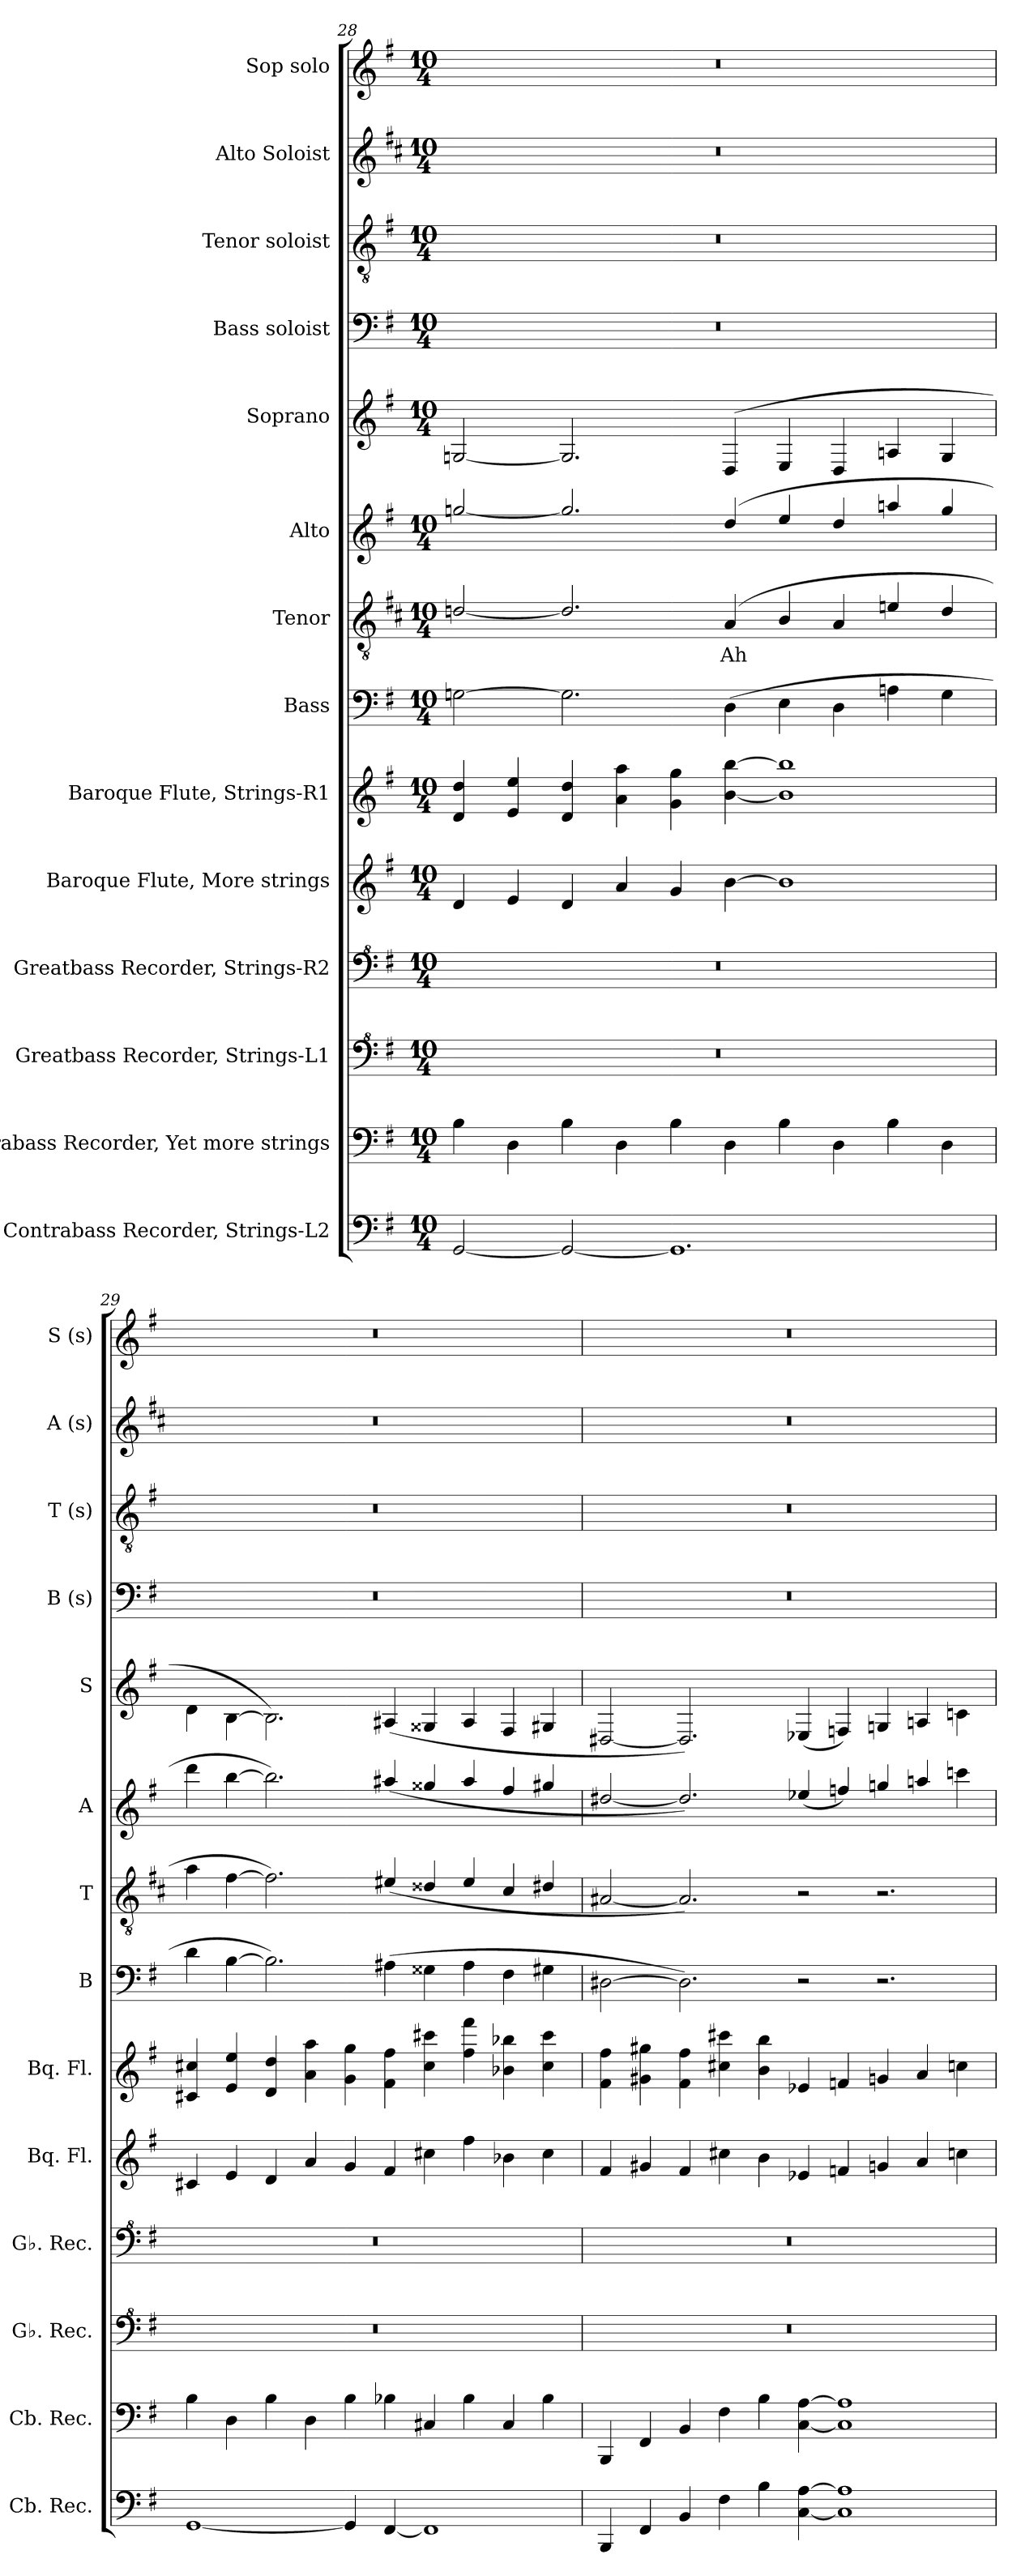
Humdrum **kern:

**kern	**kern	**kern	**kern	**kern	**kern	**kern	**kern	**text	**kern	**kern	**kern	**kern	**kern	**kern
*part14	*part13	*part12	*part11	*part10	*part9	*part8	*part7	*part7	*part6	*part5	*part4	*part3	*part2	*part1
*staff14	*staff13	*staff12	*staff11	*staff10	*staff9	*staff8	*staff7	*staff7	*staff6	*staff5	*staff4	*staff3	*staff2	*staff1
*I"Contrabass Recorder, Strings-L2	*I"Contrabass Recorder, Yet more strings	*I"Greatbass Recorder, Strings-L1	*I"Greatbass Recorder, Strings-R2	*I"Baroque Flute, More strings	*I"Baroque Flute, Strings-R1	*I"Bass	*I"Tenor	*	*I"Alto	*I"Soprano	*I"Bass soloist	*I"Tenor soloist	*I"Alto Soloist	*I"Sop solo
*I'Cb. Rec.	*I'Cb. Rec.	*I'Gb. Rec.	*I'Gb. Rec.	*I'Bq. Fl.	*I'Bq. Fl.	*I'B	*I'T	*	*I'A	*I'S	*I'B (s)	*I'T (s)	*I'A (s)	*I'S (s)
!!LO:LB:g=z
*clefF4	*clefF4	*clefF^4	*clefF^4	*clefG2	*clefG2	*clefF4	*clefGv2	*	*clefG2	*clefG2	*clefF4	*clefGv2	*clefG2	*clefG2
*	*	*	*	*	*	*	*ITrd4c7	*	*ITrd8c14	*ITrd-7c-12	*	*	*ITrd4c7	*
*k[f#]	*k[f#]	*k[f#]	*k[f#]	*k[f#]	*k[f#]	*k[f#]	*k[f#]	*	*k[f#]	*k[f#]	*k[f#]	*k[f#]	*k[f#]	*k[f#]
*M10/4	*M10/4	*M10/4	*M10/4	*M10/4	*M10/4	*M10/4	*M10/4	*	*M10/4	*M10/4	*M10/4	*M10/4	*M10/4	*M10/4
=28	=28	=28	=28	=28	=28	=28	=28	=28	=28	=28	=28	=28	=28	=28
[2GG/	4B\	2%5r	2%5r	4d/	4d/ 4dd/	[2Gn\	[2Gn/	.	[2gn/	[2gn/	2%5r	2%5r	2%5r	2%5r
.	4D\	.	.	4e/	4e/ 4ee/	.	.	.	.	.	.	.	.	.
2GG/_	4B\	.	.	4d/	4d/ 4dd/	2.G\]	2.G/]	.	2.g/]	2.g/]	.	.	.	.
.	4D\	.	.	4a/	4a\ 4aa\	.	.	.	.	.	.	.	.	.
1.GG]	4B\	.	.	4g/	4g\ 4gg\	.	.	.	.	.	.	.	.	.
.	4D\	.	.	[4b\	[4b\ [4bb\	(4D\	(>4D/	Ah	(>4d/	(>4d/	.	.	.	.
.	4B\	.	.	1b]	1b] 1bb]	4E\	4E/	.	4e/	4e/	.	.	.	.
.	4D\	.	.	.	.	4D\	4D/	.	4d/	4d/	.	.	.	.
.	4B\	.	.	.	.	4An\	4An/	.	4an/	4an/	.	.	.	.
.	4D\	.	.	.	.	4G\	4G/	.	4g/	4g/	.	.	.	.
=29	=29	=29	=29	=29	=29	=29	=29	=29	=29	=29	=29	=29	=29	=29
[1GG	4B\	2%5r	2%5r	4c#X/	4c#X/ 4cc#X/	4d\	4d\	.	4dd\	4dd\	2%5r	2%5r	2%5r	2%5r
.	4D\	.	.	4e/	4e/ 4ee/	[4B\	[4B\	.	[4b\	[4b\	.	.	.	.
.	4B\	.	.	4d/	4d/ 4dd/	2.B\])	2.B\])	.	2.b\])	2.b\])	.	.	.	.
.	4D\	.	.	4a/	4a\ 4aa\	.	.	.	.	.	.	.	.	.
4GG/]	4B\	.	.	4g/	4g\ 4gg\	.	.	.	.	.	.	.	.	.
[4FF#/	4B-X\	.	.	4f#/	4f#\ 4ff#\	(>4A#X\	(>4A#X/	.	(>4a#X/	(>4a#X/	.	.	.	.
1FF#]	4C#X/	.	.	4cc#X\	4cc#\ 4ccc#X\	4G##X\	4G##X/	.	4g##X/	4g##X/	.	.	.	.
.	4B-\	.	.	4ff#\	4ff#\ 4fff#\	4A#\	4A#/	.	4a#/	4a#/	.	.	.	.
.	4C#/	.	.	4b-X\	4b-X\ 4bb-X\	4F#\	4F#/	.	4f#/	4f#/	.	.	.	.
.	4B-\	.	.	4cc#\	4cc#\ 4ccc#\	4G#X\	4G#X/	.	4g#X/	4g#X/	.	.	.	.
=30	=30	=30	=30	=30	=30	=30	=30	=30	=30	=30	=30	=30	=30	=30
4BBB/	4BBB/	2%5r	2%5r	4f#/	4f#\ 4ff#\	[2D#X\	[2D#X/	.	[2d#X/	[2d#X/	2%5r	2%5r	2%5r	2%5r
4FF#/	4FF#/	.	.	4g#X/	4g#X\ 4gg#X\	.	.	.	.	.	.	.	.	.
4BB/	4BB/	.	.	4f#/	4f#\ 4ff#\	2.D#\])	2.D#/])	.	2.d#/])	2.d#/])	.	.	.	.
4F#\	4F#\	.	.	4cc#X\	4cc#X\ 4ccc#X\	.	.	.	.	.	.	.	.	.
4B\	4B\	.	.	4b\	4b\ 4bb\	.	.	.	.	.	.	.	.	.
[4C\ [4A\	[4C\ [4A\	.	.	4e-X/	4e-X/	2r	2r	.	(4e-X/	(4e-X/	.	.	.	.
1C] 1A]	1C] 1A]	.	.	4fn/	4fn/	.	.	.	4fn/)	4fn/)	.	.	.	.
.	.	.	.	4gn/	4gn/	2.r	2.r	.	4gn/	4gn/	.	.	.	.
.	.	.	.	4a/	4a/	.	.	.	4an/	4an/	.	.	.	.
.	.	.	.	4ccn\	4ccn\	.	.	.	4ccn\	4ccn\	.	.	.	.
=	=	=	=	=	=	=	=	=	=	=	=	=	=	=
*-	*-	*-	*-	*-	*-	*-	*-	*-	*-	*-	*-	*-	*-	*-
